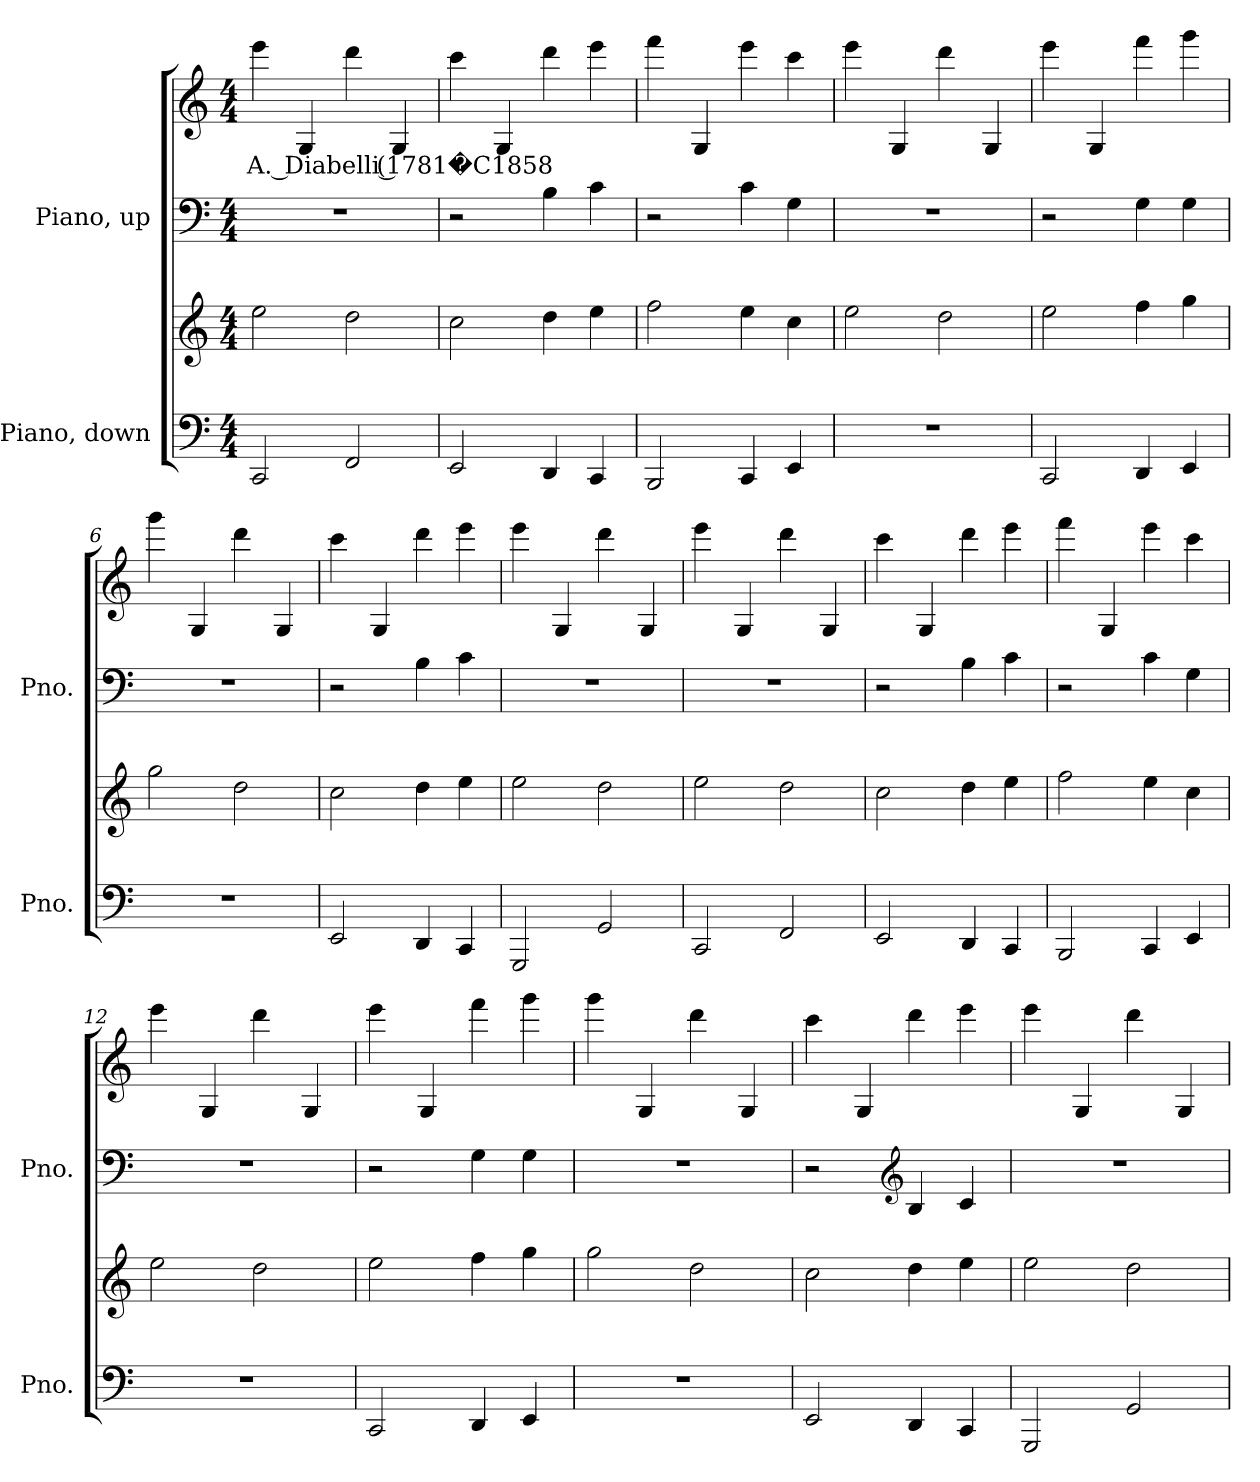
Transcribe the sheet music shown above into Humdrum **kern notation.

**kern	**kern	**kern	**kern	**text
*part2	*part2	*part1	*part1	*part1
*staff4	*staff3	*staff2	*staff1	*staff1
*I"Piano, down	*	*I"Piano, up	*	*
*I'Pno.	*	*I'Pno.	*	*
*clefF4	*clefG2	*clefF4	*clefG2	*
*k[]	*k[]	*k[]	*k[]	*
*M4/4	*M4/4	*M4/4	*M4/4	*
*MM120	*MM120	*MM120	*MM120	*
=1	=1	=1	=1	=1
!	!	!	!	!LO:LY:b
2CC/	2ee\	1r	4eee\	A. Diabelli (1781�C1858
.	.	.	4G/	.
2FF/	2dd\	.	4ddd\	.
.	.	.	4G/	.
=2	=2	=2	=2	=2
2EE/	2cc\	2r	4ccc\	.
.	.	.	4G/	.
4DD/	4dd\	4B\	4ddd\	.
4CC/	4ee\	4c\	4eee\	.
=3	=3	=3	=3	=3
2BBB/	2ff\	2r	4fff\	.
.	.	.	4G/	.
4CC/	4ee\	4c\	4eee\	.
4EE/	4cc\	4G\	4ccc\	.
=4	=4	=4	=4	=4
1r	2ee\	1r	4eee\	.
.	.	.	4G/	.
.	2dd\	.	4ddd\	.
.	.	.	4G/	.
!!LO:LB:g=z
=5	=5	=5	=5	=5
2CC/	2ee\	2r	4eee\	.
.	.	.	4G/	.
4DD/	4ff\	4G\	4fff\	.
4EE/	4gg\	4G\	4ggg\	.
=6	=6	=6	=6	=6
1r	2gg\	1r	4ggg\	.
.	.	.	4G/	.
.	2dd\	.	4ddd\	.
.	.	.	4G/	.
=7	=7	=7	=7	=7
2EE/	2cc\	2r	4ccc\	.
.	.	.	4G/	.
4DD/	4dd\	4B\	4ddd\	.
4CC/	4ee\	4c\	4eee\	.
=8	=8	=8	=8	=8
2GGG/	2ee\	1r	4eee\	.
.	.	.	4G/	.
2GG/	2dd\	.	4ddd\	.
.	.	.	4G/	.
=9	=9	=9	=9	=9
2CC/	2ee\	1r	4eee\	.
.	.	.	4G/	.
2FF/	2dd\	.	4ddd\	.
.	.	.	4G/	.
=10	=10	=10	=10	=10
2EE/	2cc\	2r	4ccc\	.
.	.	.	4G/	.
4DD/	4dd\	4B\	4ddd\	.
4CC/	4ee\	4c\	4eee\	.
=11	=11	=11	=11	=11
2BBB/	2ff\	2r	4fff\	.
.	.	.	4G/	.
4CC/	4ee\	4c\	4eee\	.
4EE/	4cc\	4G\	4ccc\	.
!!LO:LB:g=z
=12	=12	=12	=12	=12
1r	2ee\	1r	4eee\	.
.	.	.	4G/	.
.	2dd\	.	4ddd\	.
.	.	.	4G/	.
=13	=13	=13	=13	=13
2CC/	2ee\	2r	4eee\	.
.	.	.	4G/	.
4DD/	4ff\	4G\	4fff\	.
4EE/	4gg\	4G\	4ggg\	.
=14	=14	=14	=14	=14
1r	2gg\	1r	4ggg\	.
.	.	.	4G/	.
.	2dd\	.	4ddd\	.
.	.	.	4G/	.
=15	=15	=15	=15	=15
2EE/	2cc\	2r	4ccc\	.
.	.	.	4G/	.
*	*	*clefG2	*	*
4DD/	4dd\	4B/	4ddd\	.
4CC/	4ee\	4c/	4eee\	.
=16	=16	=16	=16	=16
2GGG/	2ee\	1r	4eee\	.
.	.	.	4G/	.
2GG/	2dd\	.	4ddd\	.
.	.	.	4G/	.
=	=	=	=	=
*-	*-	*-	*-	*-
